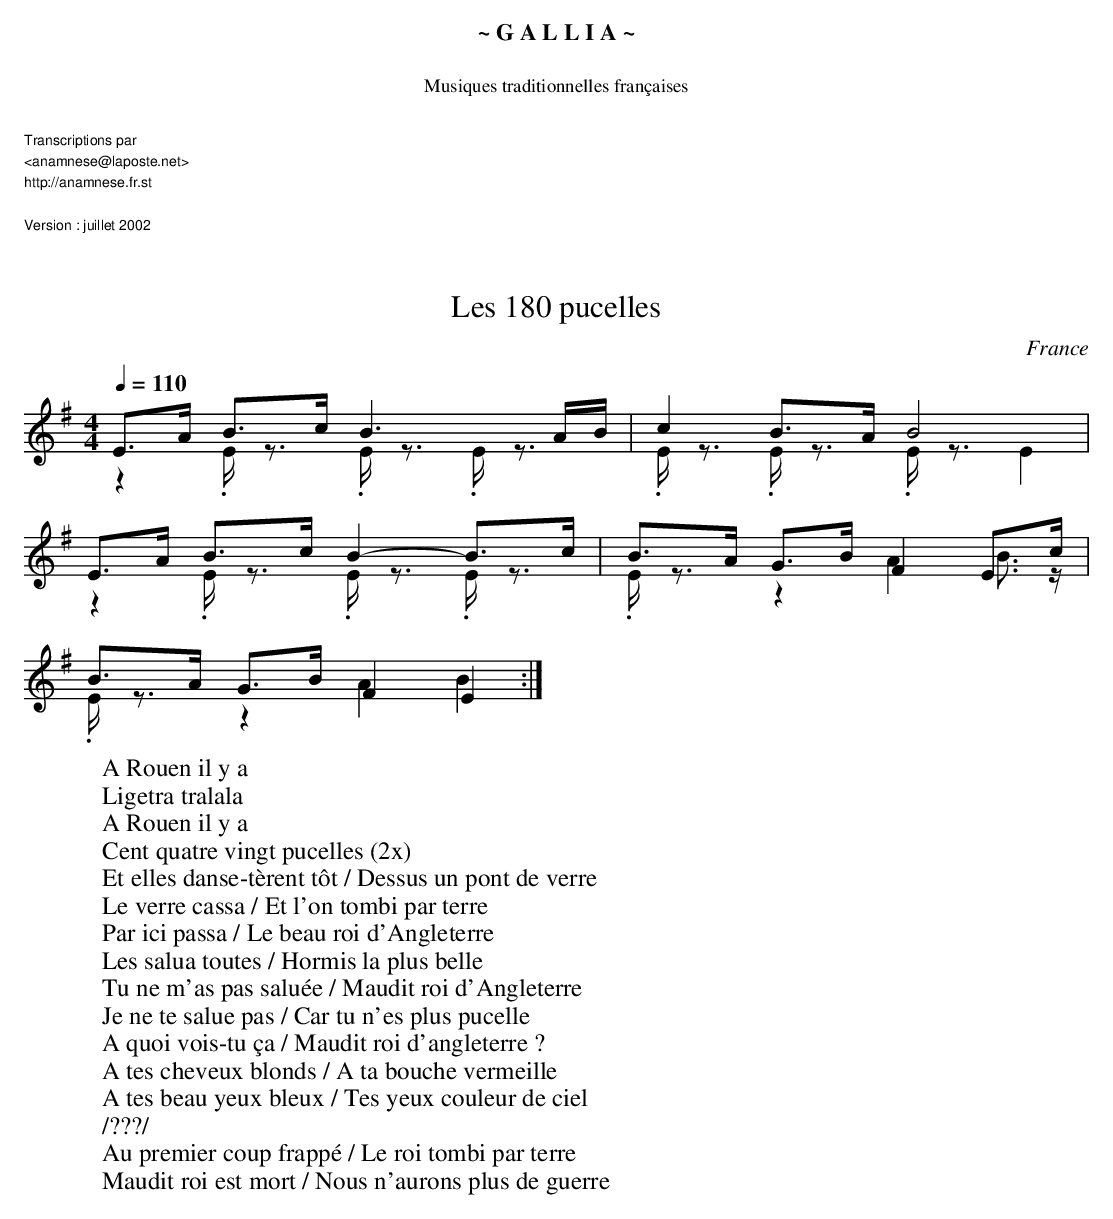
X:1
T:Les 180 pucelles
O:France
M:4/4
L:1/8
Q:1/4=110
K:G
%%staves (1 2)
V:1
E>A B>c B3 A/B/ | c2 B>A B4 |
 E>A B>c B2-B>c | B>A G>B F2 E>c |
 B>A G>B F2 E2 :|
V:2
z2 .E<z .E<z .E<z |.E<z .E<z .E<z E2 |
z2 .E<z .E<z .E<z |.E<z z2 A2 B>z |
.E<z z2 A2 B2 :|
W:A Rouen il y a
W:Ligetra tralala
W:A Rouen il y a
W:Cent quatre vingt pucelles (2x)
W:Et elles danse-tèrent tôt / Dessus un pont de verre
W:Le verre cassa / Et l'on tombi par terre
W:Par ici passa / Le beau roi d'Angleterre
W:Les salua toutes / Hormis la plus belle
W:Tu ne m'as pas saluée / Maudit roi d'Angleterre
W:Je ne te salue pas / Car tu n'es plus pucelle
W:A quoi vois-tu ça / Maudit roi d'angleterre ?
W:A tes cheveux blonds / A ta bouche vermeille
W:A tes beau yeux bleux / Tes yeux couleur de ciel
W: /???/
W:Au premier coup frappé / Le roi tombi par terre
W:Maudit roi est mort / Nous n'aurons plus de guerre
